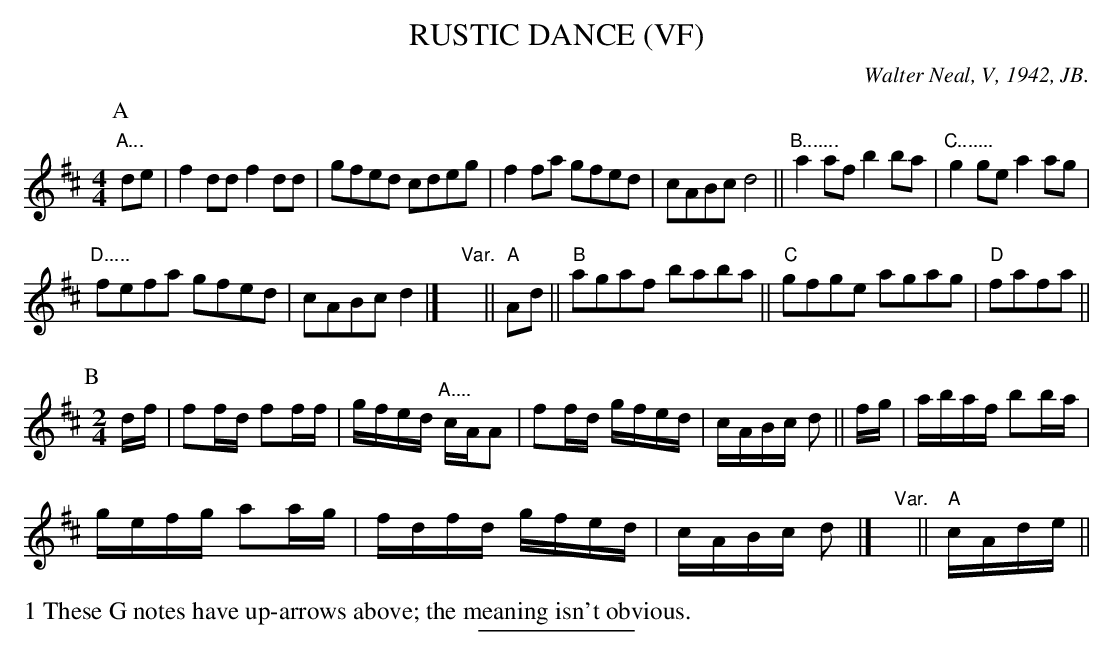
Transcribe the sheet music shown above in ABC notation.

X:1
T: RUSTIC DANCE (VF)
O: Walter Neal, V, 1942, JB.
M: 4/4
L: 1/8
K: D
P: A
"A..."de | f2dd f2dd | gfed cdeg | f2fa gfed | cABc d4 || "B......."a2af b2ba | "C......."g2ge a2ag |
"D....."fefa gfed | cABc d2 |] y"Var."y || "A"Ad || "B"agaf baba || "C"gfge agag | "D"fafa ||
P: B
O: From two fiddler and fifer uncles.
M: 2/4
L: 1/16
df  | f2fd f2ff | gfed "A...."cAA2 | f2fd gfed | cABc d2 || fg | abaf b2ba |
gefg a2ag | fdfd gfed | cABc d2 |] y"Var."y || "A"cAde ||
